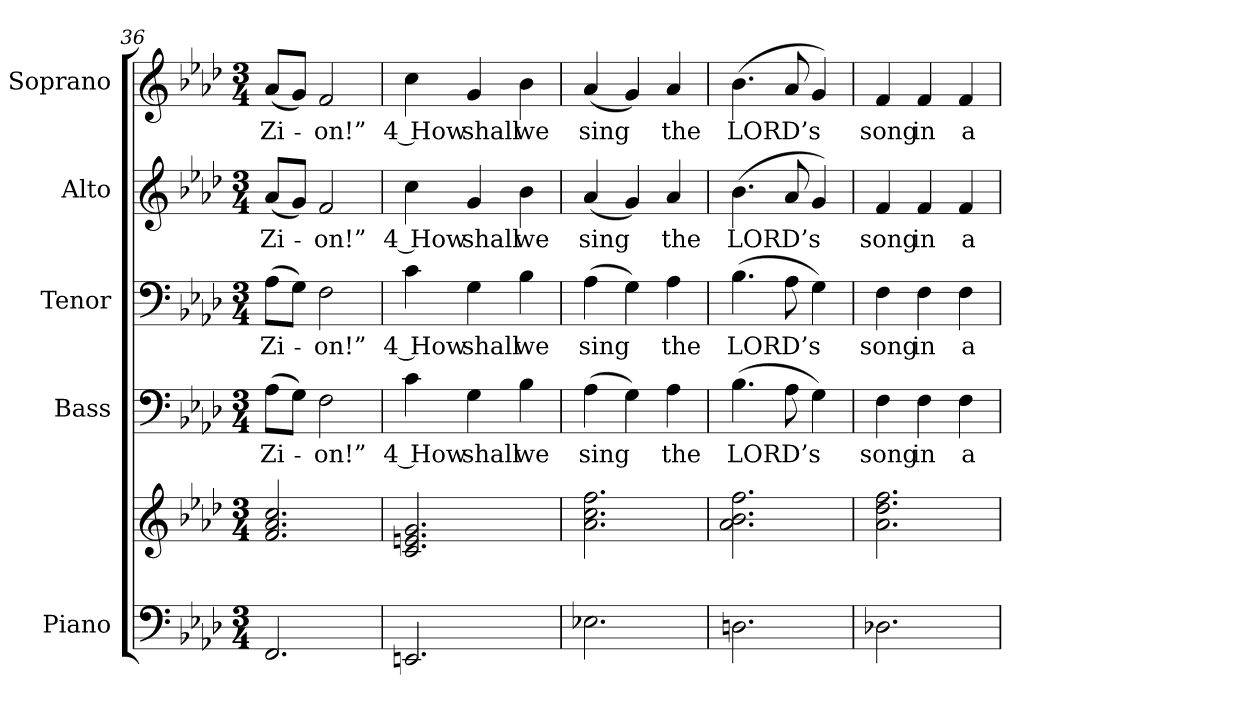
**kern	**kern	**kern	**text	**kern	**text	**kern	**text	**kern	**text
*part5	*part5	*part4	*part4	*part3	*part3	*part2	*part2	*part1	*part1
*staff6	*staff5	*staff4	*staff4	*staff3	*staff3	*staff2	*staff2	*staff1	*staff1
*I"Piano	*	*I"Bass	*	*I"Tenor	*	*I"Alto	*	*I"Soprano	*
*I'Pno.	*	*I'B.	*	*I'T.	*	*I'A.	*	*I'S.	*
*clefF4	*clefG2	*clefF4	*	*clefF4	*	*clefG2	*	*clefG2	*
*k[b-e-a-d-]	*k[b-e-a-d-]	*k[b-e-a-d-]	*	*k[b-e-a-d-]	*	*k[b-e-a-d-]	*	*k[b-e-a-d-]	*
*A-:	*A-:	*A-:	*	*A-:	*	*A-:	*	*A-:	*
*M3/4	*M3/4	*M3/4	*	*M3/4	*	*M3/4	*	*M3/4	*
=36	=36	=36	=36	=36	=36	=36	=36	=36	=36
!	!	!	!LO:LY:b:color=#000000	!	!	!	!	!	!
!	!	!	!	!	!LO:LY:b:color=#000000	!	!	!	!
!	!	!	!	!	!	!	!LO:LY:b:color=#000000	!	!
!	!	!	!	!	!	!	!	!	!LO:LY:b:color=#000000
2.FFi/	2.fi/ 2.a-i 2.cci	(8A-i\L	Zi-	(8A-i\L	Zi-	(8a-i/L	Zi-	(8a-i/L	Zi-
.	.	8Gi\J)	.	8Gi\J)	.	8gi/J)	.	8gi/J)	.
!	!	!	!LO:LY:b:color=#000000	!	!	!	!	!	!
!	!	!	!	!	!LO:LY:b:color=#000000	!	!	!	!
!	!	!	!	!	!	!	!LO:LY:b:color=#000000	!	!
!	!	!	!	!	!	!	!	!	!LO:LY:b:color=#000000
.	.	2Fi\	-on!”	2Fi\	-on!”	2fi/	-on!”	2fi/	-on!”
!!LO:PB:g=z
=37	=37	=37	=37	=37	=37	=37	=37	=37	=37
!	!	!	!LO:LY:b:color=#000000	!	!	!	!	!	!
!	!	!	!	!	!LO:LY:b:color=#000000	!	!	!	!
!	!	!	!	!	!	!	!LO:LY:b:color=#000000	!	!
!	!	!	!	!	!	!	!	!	!LO:LY:b:color=#000000
2.EEni/	2.ci/ 2.eni 2.gi	4ci\	4 How	4ci\	4 How	4cci\	4 How	4cci\	4 How
!	!	!	!LO:LY:b:color=#000000	!	!	!	!	!	!
!	!	!	!	!	!LO:LY:b:color=#000000	!	!	!	!
!	!	!	!	!	!	!	!LO:LY:b:color=#000000	!	!
!	!	!	!	!	!	!	!	!	!LO:LY:b:color=#000000
.	.	4Gi\	shall	4Gi\	shall	4gi/	shall	4gi/	shall
!	!	!	!LO:LY:b:color=#000000	!	!	!	!	!	!
!	!	!	!	!	!LO:LY:b:color=#000000	!	!	!	!
!	!	!	!	!	!	!	!LO:LY:b:color=#000000	!	!
!	!	!	!	!	!	!	!	!	!LO:LY:b:color=#000000
.	.	4B-i\	we	4B-i\	we	4b-i\	we	4b-i\	we
=38	=38	=38	=38	=38	=38	=38	=38	=38	=38
!	!	!	!LO:LY:b:color=#000000	!	!	!	!	!	!
!	!	!	!	!	!LO:LY:b:color=#000000	!	!	!	!
!	!	!	!	!	!	!	!LO:LY:b:color=#000000	!	!
!	!	!	!	!	!	!	!	!	!LO:LY:b:color=#000000
2.E-Xi\	2.a-i\ 2.cci 2.ffi	(4A-i\	sing	(4A-i\	sing	(4a-i/	sing	(4a-i/	sing
.	.	4Gi\)	.	4Gi\)	.	4gi/)	.	4gi/)	.
!	!	!	!LO:LY:b:color=#000000	!	!	!	!	!	!
!	!	!	!	!	!LO:LY:b:color=#000000	!	!	!	!
!	!	!	!	!	!	!	!LO:LY:b:color=#000000	!	!
!	!	!	!	!	!	!	!	!	!LO:LY:b:color=#000000
.	.	4A-i\	the	4A-i\	the	4a-i/	the	4a-i/	the
=39	=39	=39	=39	=39	=39	=39	=39	=39	=39
!	!	!	!LO:LY:b:color=#000000	!	!	!	!	!	!
!	!	!	!	!	!LO:LY:b:color=#000000	!	!	!	!
!	!	!	!	!	!	!	!LO:LY:b:color=#000000	!	!
!	!	!	!	!	!	!	!	!	!LO:LY:b:color=#000000
2.Dni\	2.a-i\ 2.b-i 2.ffi	(4.B-i\	LORD’s	(4.B-i\	LORD’s	(4.b-i\	LORD’s	(4.b-i\	LORD’s
.	.	8A-i\	.	8A-i\	.	8a-i/	.	8a-i/	.
.	.	4Gi\)	.	4Gi\)	.	4gi/)	.	4gi/)	.
!!LO:PB:g=z
=40	=40	=40	=40	=40	=40	=40	=40	=40	=40
!	!	!	!LO:LY:b:color=#000000	!	!	!	!	!	!
!	!	!	!	!	!LO:LY:b:color=#000000	!	!	!	!
!	!	!	!	!	!	!	!LO:LY:b:color=#000000	!	!
!	!	!	!	!	!	!	!	!	!LO:LY:b:color=#000000
2.D-Xi\	2.a-i\ 2.dd-i 2.ffi	4Fi\	song	4Fi\	song	4fi/	song	4fi/	song
!	!	!	!LO:LY:b:color=#000000	!	!	!	!	!	!
!	!	!	!	!	!LO:LY:b:color=#000000	!	!	!	!
!	!	!	!	!	!	!	!LO:LY:b:color=#000000	!	!
!	!	!	!	!	!	!	!	!	!LO:LY:b:color=#000000
.	.	4Fi\	in	4Fi\	in	4fi/	in	4fi/	in
!	!	!	!LO:LY:b:color=#000000	!	!	!	!	!	!
!	!	!	!	!	!LO:LY:b:color=#000000	!	!	!	!
!	!	!	!	!	!	!	!LO:LY:b:color=#000000	!	!
!	!	!	!	!	!	!	!	!	!LO:LY:b:color=#000000
.	.	4Fi\	a	4Fi\	a	4fi/	a	4fi/	a
=	=	=	=	=	=	=	=	=	=
*-	*-	*-	*-	*-	*-	*-	*-	*-	*-
